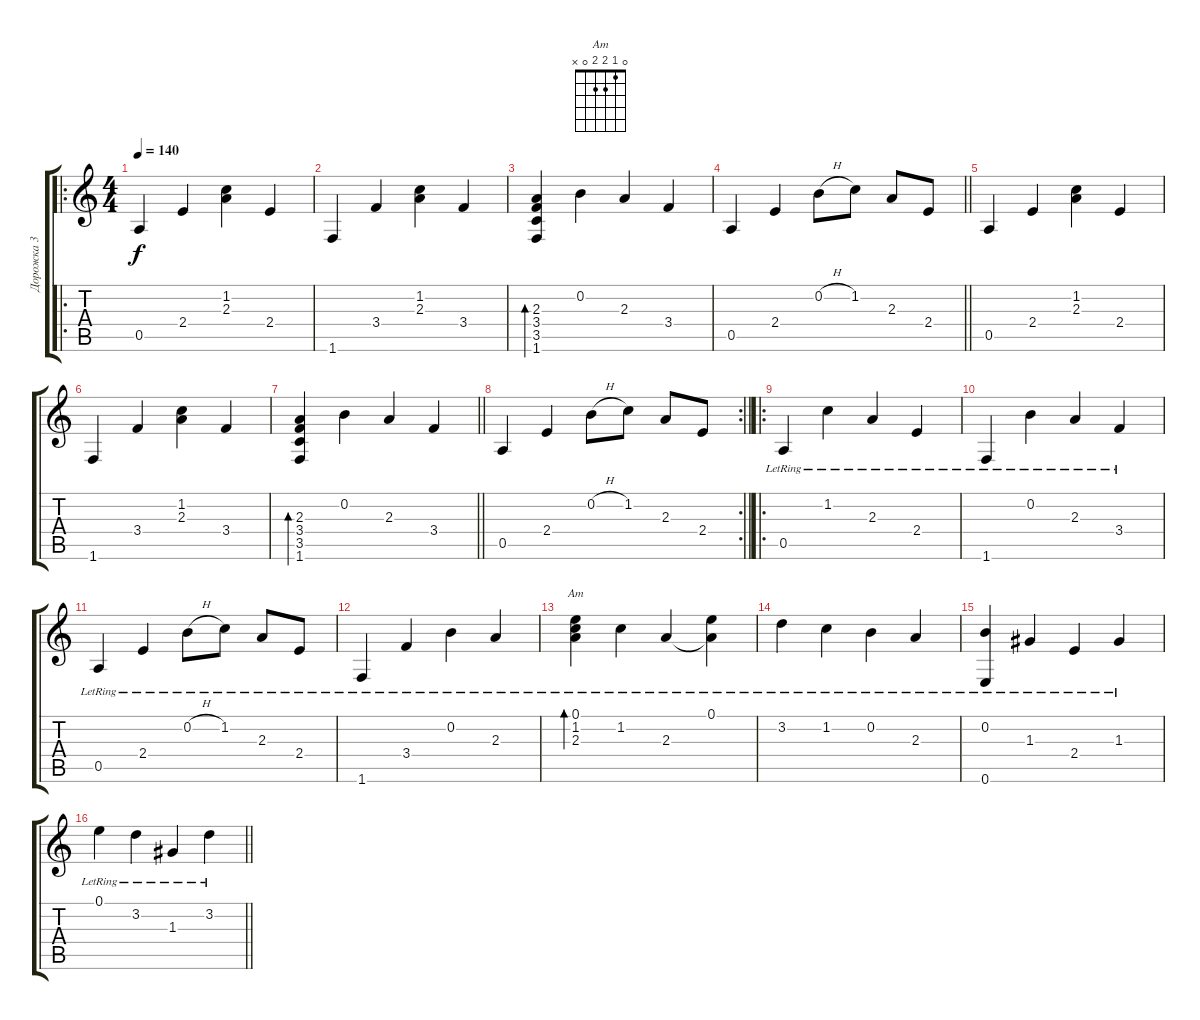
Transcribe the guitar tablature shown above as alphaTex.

\track ("Дорожка 3" "Дорожка 3") {instrument electricguitarjazz}
\staff {score tabs}
\tuning (E4 B3 G3 D3 A2 E2) {hide}
\chord ("Am" 0 1 2 2 0 x)
\ro
\ts (4 4)
\tempo 140
\clef g2
\ks c
0.5.4{dy f} 2.4.4 (1.2 2.3).4 2.4.4 |
1.6.4 3.4.4 (1.2 2.3).4 3.4.4 |
(2.3 3.4 3.5 1.6).4{bd 120} 0.2.4 2.3.4 3.4.4 |
\barLineRight lightlight
0.5.4 2.4.4 0.2{h}.8 1.2.8 2.3.8 2.4.8 |
0.5.4 2.4.4 (1.2 2.3).4 2.4.4 |
1.6.4 3.4.4 (1.2 2.3).4 3.4.4 |
\barLineRight lightlight
(2.3 3.4 3.5 1.6).4{bd 120} 0.2.4 2.3.4 3.4.4 |
\rc 2
\barLineRight lightlight
0.5.4 2.4.4 0.2{h}.8 1.2.8 2.3.8 2.4.8 |
\ro
0.5{lr}.4 1.2{lr}.4 2.3{lr}.4 2.4{lr}.4 |
1.6{lr}.4 0.2{lr}.4 2.3{lr}.4 3.4{lr}.4 |
0.5{lr}.4 2.4{lr}.4 0.2{h lr}.8 1.2{lr}.8 2.3{lr}.8 2.4{lr}.8 |
1.6{lr}.4 3.4{lr}.4 0.2{lr}.4 2.3{lr}.4 |
(0.1{lr} 1.2{lr} 2.3{lr}).4{bd 120 ch "Am"} 1.2{lr}.4 2.3{lr}.4 (0.1{lr} 2.3{t}).4 |
3.2{lr}.4 1.2{lr}.4 0.2{lr}.4 2.3{lr}.4 |
(0.2{lr} 0.6{lr}).4 1.3{lr}.4 2.4{lr}.4 1.3{lr}.4 |
\barLineRight lightlight
0.1{lr}.4 3.2{lr}.4 1.3{lr}.4 3.2{lr}.4
